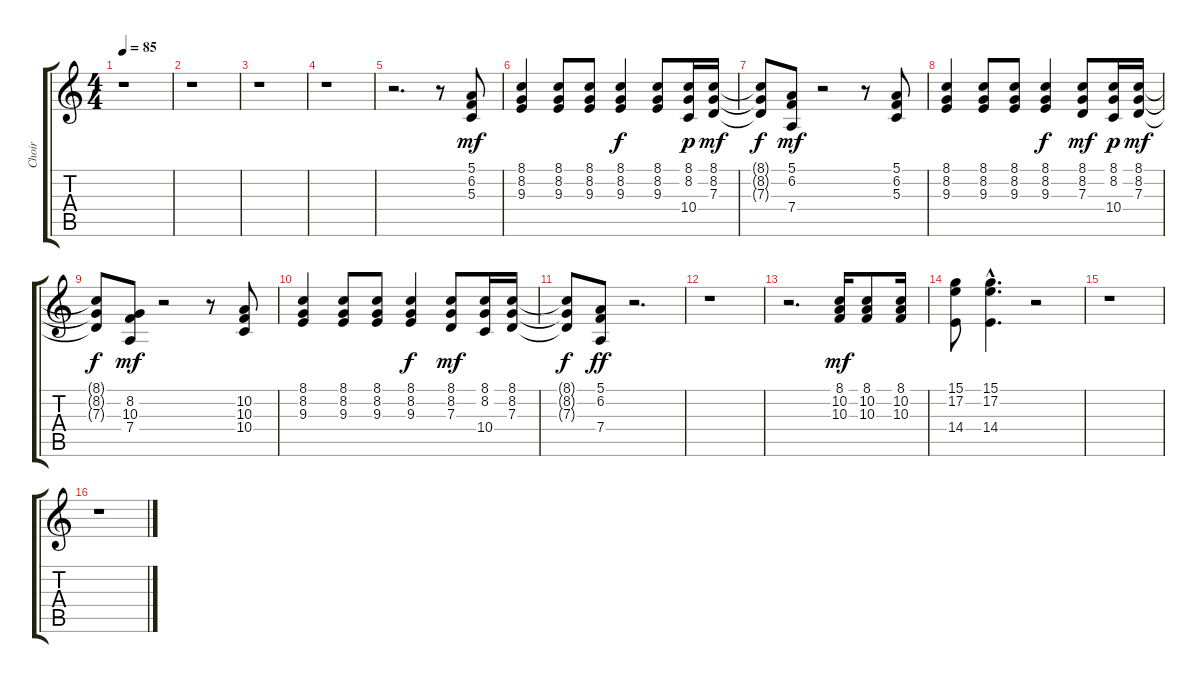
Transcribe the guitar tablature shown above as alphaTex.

\track ("Choir " "Choir ") {instrument choiraahs}
\staff {score tabs}
\tuning (E4 B3 G3 D3 A2 E2) {hide}
\ts (4 4)
\tempo 85
\clef g2
\ks c
r.1{dy mf} |
r.1 |
r.1 |
r.1 |
r.2{d} r.8 (5.1 6.2 5.3).8 |
(8.1 8.2 9.3).4 (8.1 8.2 9.3).8 (8.1 8.2 9.3).8 (8.1 8.2 9.3).4{dy f} (8.1 8.2 9.3).8 (8.1 8.2 10.4).16{dy p} (8.1 8.2 7.3).16{dy mf} |
(8.1{t} 8.2{t} 7.3{t}).8{dy f} (5.1 6.2 7.4).8{dy mf} r.2 r.8 (5.1 6.2 5.3).8 |
(8.1 8.2 9.3).4 (8.1 8.2 9.3).8 (8.1 8.2 9.3).8 (8.1 8.2 9.3).4{dy f} (8.1 8.2 7.3).8{dy mf} (8.1 8.2 10.4).16{dy p} (8.1 8.2 7.3).16{dy mf} |
(8.1{t} 8.2{t} 7.3{t}).8{dy f} (8.2 10.3 7.4).8{dy mf} r.2 r.8 (10.2 10.3 10.4).8 |
(8.1 8.2 9.3).4 (8.1 8.2 9.3).8 (8.1 8.2 9.3).8 (8.1 8.2 9.3).4{dy f} (8.1 8.2 7.3).8{dy mf} (8.1 8.2 10.4).16 (8.1 8.2 7.3).16 |
(8.1{t} 8.2{t} 7.3{t}).8{dy f} (5.1 6.2 7.4).8{dy ff} r.2{d} |
r.1 |
r.2{d} (8.1 10.2 10.3).16{dy mf} (8.1 10.2 10.3).8 (8.1 10.2 10.3).16 |
(15.1 17.2 14.4).8 (15.1{hac} 17.2{hac} 14.4{hac}).4{d} r.2 |
r.1 |
r.1
